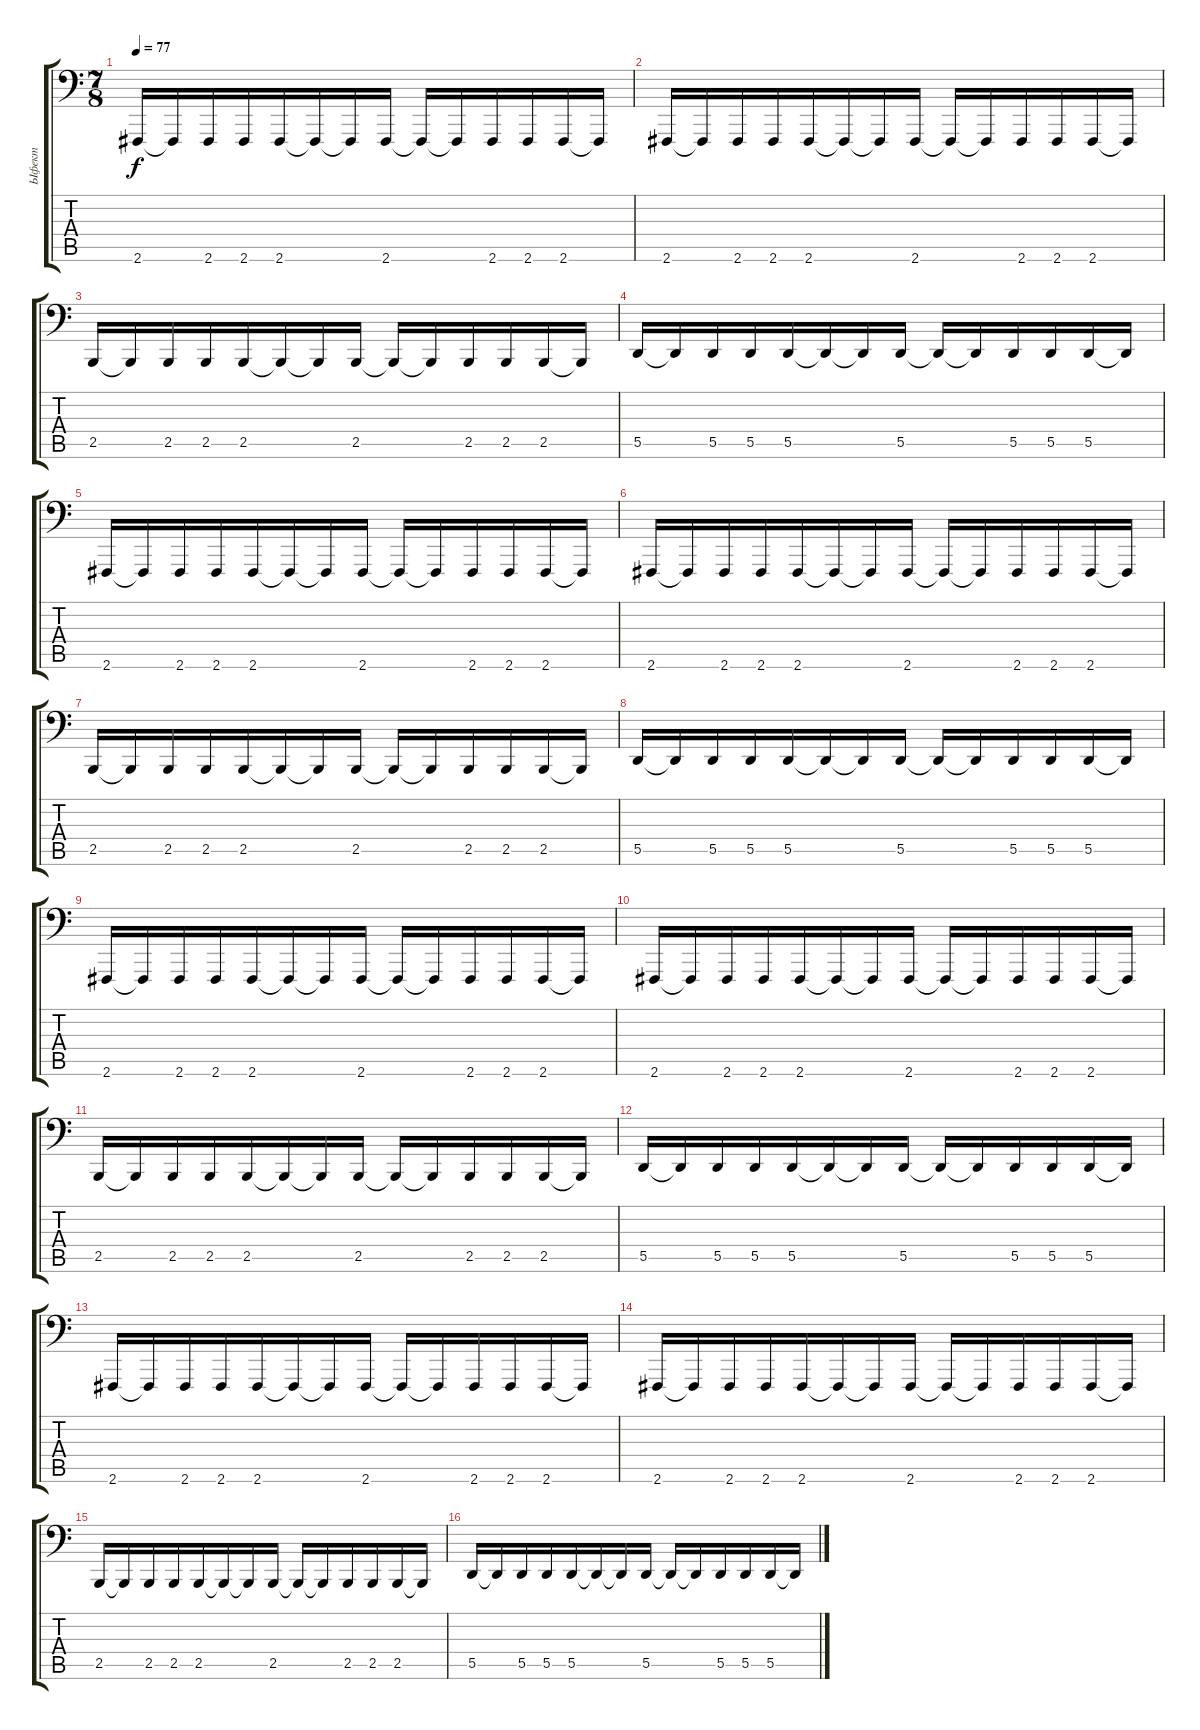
\track ("Ыфект" "Ыфект") {instrument lead2sawtooth}
\staff {score tabs}
\tuning (E3 B2 G2 D2 A1 E1) {hide}
\ts (7 8)
\tempo 77
\clef f4
\ks c
2.6.16{dy f} 2.6{t}.16 2.6.16 2.6.16 2.6.16 2.6{t}.16 2.6{t}.16 2.6.16 2.6{t}.16 2.6{t}.16 2.6.16 2.6.16 2.6.16 2.6{t}.16 |
2.6.16 2.6{t}.16 2.6.16 2.6.16 2.6.16 2.6{t}.16 2.6{t}.16 2.6.16 2.6{t}.16 2.6{t}.16 2.6.16 2.6.16 2.6.16 2.6{t}.16 |
2.5.16 2.5{t}.16 2.5.16 2.5.16 2.5.16 2.5{t}.16 2.5{t}.16 2.5.16 2.5{t}.16 2.5{t}.16 2.5.16 2.5.16 2.5.16 2.5{t}.16 |
5.5.16 5.5{t}.16 5.5.16 5.5.16 5.5.16 5.5{t}.16 5.5{t}.16 5.5.16 5.5{t}.16 5.5{t}.16 5.5.16 5.5.16 5.5.16 5.5{t}.16 |
2.6.16 2.6{t}.16 2.6.16 2.6.16 2.6.16 2.6{t}.16 2.6{t}.16 2.6.16 2.6{t}.16 2.6{t}.16 2.6.16 2.6.16 2.6.16 2.6{t}.16 |
2.6.16 2.6{t}.16 2.6.16 2.6.16 2.6.16 2.6{t}.16 2.6{t}.16 2.6.16 2.6{t}.16 2.6{t}.16 2.6.16 2.6.16 2.6.16 2.6{t}.16 |
2.5.16 2.5{t}.16 2.5.16 2.5.16 2.5.16 2.5{t}.16 2.5{t}.16 2.5.16 2.5{t}.16 2.5{t}.16 2.5.16 2.5.16 2.5.16 2.5{t}.16 |
5.5.16 5.5{t}.16 5.5.16 5.5.16 5.5.16 5.5{t}.16 5.5{t}.16 5.5.16 5.5{t}.16 5.5{t}.16 5.5.16 5.5.16 5.5.16 5.5{t}.16 |
2.6.16 2.6{t}.16 2.6.16 2.6.16 2.6.16 2.6{t}.16 2.6{t}.16 2.6.16 2.6{t}.16 2.6{t}.16 2.6.16 2.6.16 2.6.16 2.6{t}.16 |
2.6.16 2.6{t}.16 2.6.16 2.6.16 2.6.16 2.6{t}.16 2.6{t}.16 2.6.16 2.6{t}.16 2.6{t}.16 2.6.16 2.6.16 2.6.16 2.6{t}.16 |
2.5.16 2.5{t}.16 2.5.16 2.5.16 2.5.16 2.5{t}.16 2.5{t}.16 2.5.16 2.5{t}.16 2.5{t}.16 2.5.16 2.5.16 2.5.16 2.5{t}.16 |
5.5.16 5.5{t}.16 5.5.16 5.5.16 5.5.16 5.5{t}.16 5.5{t}.16 5.5.16 5.5{t}.16 5.5{t}.16 5.5.16 5.5.16 5.5.16 5.5{t}.16 |
2.6.16 2.6{t}.16 2.6.16 2.6.16 2.6.16 2.6{t}.16 2.6{t}.16 2.6.16 2.6{t}.16 2.6{t}.16 2.6.16 2.6.16 2.6.16 2.6{t}.16 |
2.6.16 2.6{t}.16 2.6.16 2.6.16 2.6.16 2.6{t}.16 2.6{t}.16 2.6.16 2.6{t}.16 2.6{t}.16 2.6.16 2.6.16 2.6.16 2.6{t}.16 |
2.5.16 2.5{t}.16 2.5.16 2.5.16 2.5.16 2.5{t}.16 2.5{t}.16 2.5.16 2.5{t}.16 2.5{t}.16 2.5.16 2.5.16 2.5.16 2.5{t}.16 |
5.5.16 5.5{t}.16 5.5.16 5.5.16 5.5.16 5.5{t}.16 5.5{t}.16 5.5.16 5.5{t}.16 5.5{t}.16 5.5.16 5.5.16 5.5.16 5.5{t}.16
